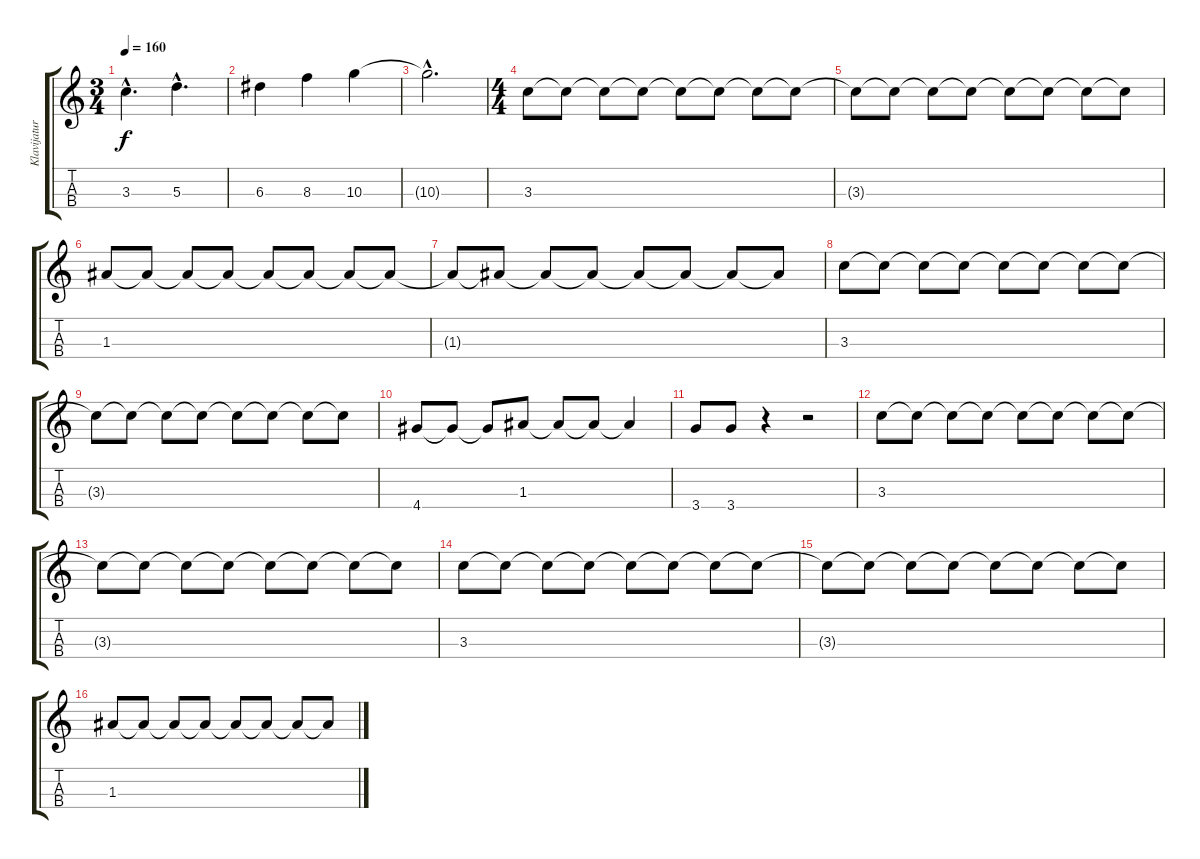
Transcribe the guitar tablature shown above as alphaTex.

\track ("Klavijature" "Klavijatur") {instrument stringensemble1}
\staff {score tabs}
\tuning (G5 D5 A4 E4) {hide}
\ts (3 4)
\tempo 160
\clef g2
\ks c
3.3{hac}.4{d dy f} 5.3{hac}.4{d} |
6.3.4 8.3.4 10.3.4 |
10.3{hac t}.2{d} |
\ts (4 4)
3.3.8 3.3{t}.8 3.3{t}.8 3.3{t}.8 3.3{t}.8 3.3{t}.8 3.3{t}.8 3.3{t}.8 |
3.3{t}.8 3.3{t}.8 3.3{t}.8 3.3{t}.8 3.3{t}.8 3.3{t}.8 3.3{t}.8 3.3{t}.8 |
1.3.8 1.3{t}.8 1.3{t}.8 1.3{t}.8 1.3{t}.8 1.3{t}.8 1.3{t}.8 1.3{t}.8 |
1.3{t}.8 1.3{t}.8 1.3{t}.8 1.3{t}.8 1.3{t}.8 1.3{t}.8 1.3{t}.8 1.3{t}.8 |
3.3.8 3.3{t}.8 3.3{t}.8 3.3{t}.8 3.3{t}.8 3.3{t}.8 3.3{t}.8 3.3{t}.8 |
3.3{t}.8 3.3{t}.8 3.3{t}.8 3.3{t}.8 3.3{t}.8 3.3{t}.8 3.3{t}.8 3.3{t}.8 |
4.4.8 4.4{t}.8 4.4{t}.8 1.3.8 1.3{t}.8 1.3{t}.8 1.3{t}.4 |
3.4.8 3.4.8 r.4 r.2 |
3.3.8 3.3{t}.8 3.3{t}.8 3.3{t}.8 3.3{t}.8 3.3{t}.8 3.3{t}.8 3.3{t}.8 |
3.3{t}.8 3.3{t}.8 3.3{t}.8 3.3{t}.8 3.3{t}.8 3.3{t}.8 3.3{t}.8 3.3{t}.8 |
3.3.8 3.3{t}.8 3.3{t}.8 3.3{t}.8 3.3{t}.8 3.3{t}.8 3.3{t}.8 3.3{t}.8 |
3.3{t}.8 3.3{t}.8 3.3{t}.8 3.3{t}.8 3.3{t}.8 3.3{t}.8 3.3{t}.8 3.3{t}.8 |
1.3.8 1.3{t}.8 1.3{t}.8 1.3{t}.8 1.3{t}.8 1.3{t}.8 1.3{t}.8 1.3{t}.8
